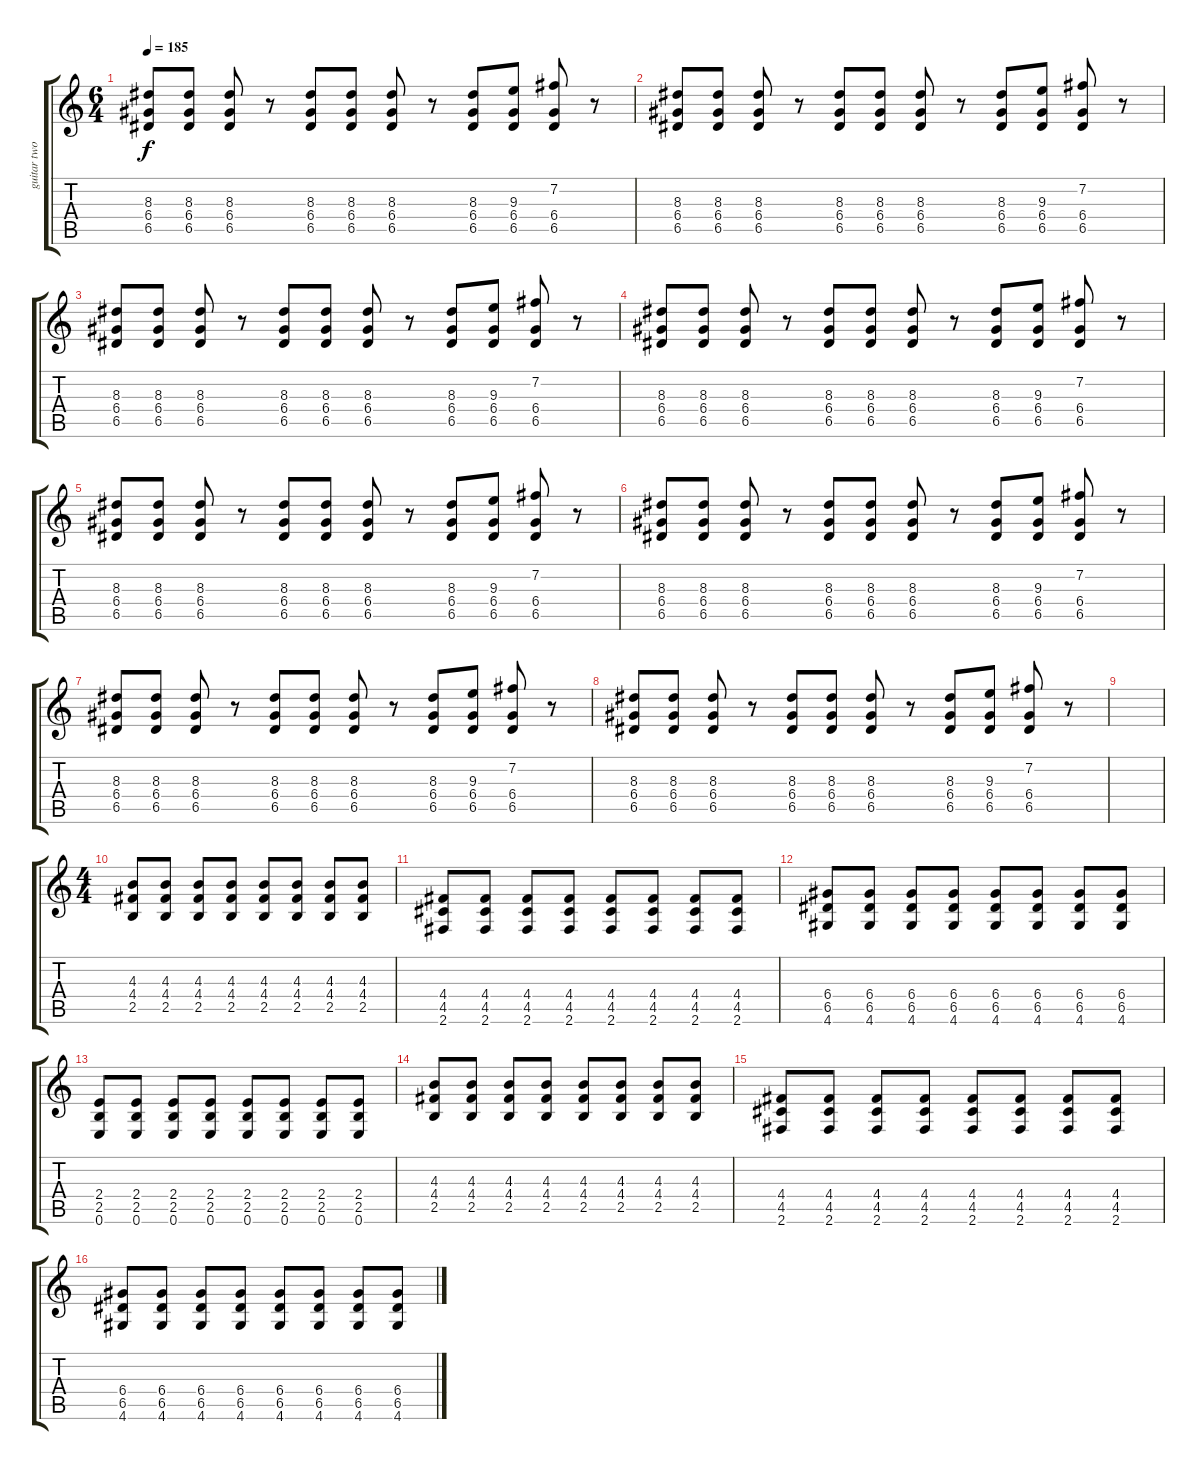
\track ("guitar two" "guitar two") {instrument overdrivenguitar}
\staff {score tabs}
\tuning (E4 B3 G3 D3 A2 E2) {hide}
\ts (6 4)
\tempo 185
\clef g2
\ks c
(8.3 6.4 6.5).8{dy f} (8.3 6.4 6.5).8 (8.3 6.4 6.5).8 r.8 (8.3 6.4 6.5).8 (8.3 6.4 6.5).8 (8.3 6.4 6.5).8 r.8 (8.3 6.4 6.5).8 (9.3 6.4 6.5).8 (7.2 6.4 6.5).8 r.8 |
(8.3 6.4 6.5).8 (8.3 6.4 6.5).8 (8.3 6.4 6.5).8 r.8 (8.3 6.4 6.5).8 (8.3 6.4 6.5).8 (8.3 6.4 6.5).8 r.8 (8.3 6.4 6.5).8 (9.3 6.4 6.5).8 (7.2 6.4 6.5).8 r.8 |
(8.3 6.4 6.5).8 (8.3 6.4 6.5).8 (8.3 6.4 6.5).8 r.8 (8.3 6.4 6.5).8 (8.3 6.4 6.5).8 (8.3 6.4 6.5).8 r.8 (8.3 6.4 6.5).8 (9.3 6.4 6.5).8 (7.2 6.4 6.5).8 r.8 |
(8.3 6.4 6.5).8 (8.3 6.4 6.5).8 (8.3 6.4 6.5).8 r.8 (8.3 6.4 6.5).8 (8.3 6.4 6.5).8 (8.3 6.4 6.5).8 r.8 (8.3 6.4 6.5).8 (9.3 6.4 6.5).8 (7.2 6.4 6.5).8 r.8 |
(8.3 6.4 6.5).8 (8.3 6.4 6.5).8 (8.3 6.4 6.5).8 r.8 (8.3 6.4 6.5).8 (8.3 6.4 6.5).8 (8.3 6.4 6.5).8 r.8 (8.3 6.4 6.5).8 (9.3 6.4 6.5).8 (7.2 6.4 6.5).8 r.8 |
(8.3 6.4 6.5).8 (8.3 6.4 6.5).8 (8.3 6.4 6.5).8 r.8 (8.3 6.4 6.5).8 (8.3 6.4 6.5).8 (8.3 6.4 6.5).8 r.8 (8.3 6.4 6.5).8 (9.3 6.4 6.5).8 (7.2 6.4 6.5).8 r.8 |
(8.3 6.4 6.5).8 (8.3 6.4 6.5).8 (8.3 6.4 6.5).8 r.8 (8.3 6.4 6.5).8 (8.3 6.4 6.5).8 (8.3 6.4 6.5).8 r.8 (8.3 6.4 6.5).8 (9.3 6.4 6.5).8 (7.2 6.4 6.5).8 r.8 |
(8.3 6.4 6.5).8 (8.3 6.4 6.5).8 (8.3 6.4 6.5).8 r.8 (8.3 6.4 6.5).8 (8.3 6.4 6.5).8 (8.3 6.4 6.5).8 r.8 (8.3 6.4 6.5).8 (9.3 6.4 6.5).8 (7.2 6.4 6.5).8 r.8 |
|
\ts (4 4)
(4.3 4.4 2.5).8{instrument distortionguitar} (4.3 4.4 2.5).8 (4.3 4.4 2.5).8 (4.3 4.4 2.5).8 (4.3 4.4 2.5).8 (4.3 4.4 2.5).8 (4.3 4.4 2.5).8 (4.3 4.4 2.5).8 |
(4.4 4.5 2.6).8 (4.4 4.5 2.6).8 (4.4 4.5 2.6).8 (4.4 4.5 2.6).8 (4.4 4.5 2.6).8 (4.4 4.5 2.6).8 (4.4 4.5 2.6).8 (4.4 4.5 2.6).8 |
(6.4 6.5 4.6).8 (6.4 6.5 4.6).8 (6.4 6.5 4.6).8 (6.4 6.5 4.6).8 (6.4 6.5 4.6).8 (6.4 6.5 4.6).8 (6.4 6.5 4.6).8 (6.4 6.5 4.6).8 |
(2.4 2.5 0.6).8 (2.4 2.5 0.6).8 (2.4 2.5 0.6).8 (2.4 2.5 0.6).8 (2.4 2.5 0.6).8 (2.4 2.5 0.6).8 (2.4 2.5 0.6).8 (2.4 2.5 0.6).8 |
(4.3 4.4 2.5).8{instrument distortionguitar} (4.3 4.4 2.5).8 (4.3 4.4 2.5).8 (4.3 4.4 2.5).8 (4.3 4.4 2.5).8 (4.3 4.4 2.5).8 (4.3 4.4 2.5).8 (4.3 4.4 2.5).8 |
(4.4 4.5 2.6).8 (4.4 4.5 2.6).8 (4.4 4.5 2.6).8 (4.4 4.5 2.6).8 (4.4 4.5 2.6).8 (4.4 4.5 2.6).8 (4.4 4.5 2.6).8 (4.4 4.5 2.6).8 |
(6.4 6.5 4.6).8 (6.4 6.5 4.6).8 (6.4 6.5 4.6).8 (6.4 6.5 4.6).8 (6.4 6.5 4.6).8 (6.4 6.5 4.6).8 (6.4 6.5 4.6).8 (6.4 6.5 4.6).8
